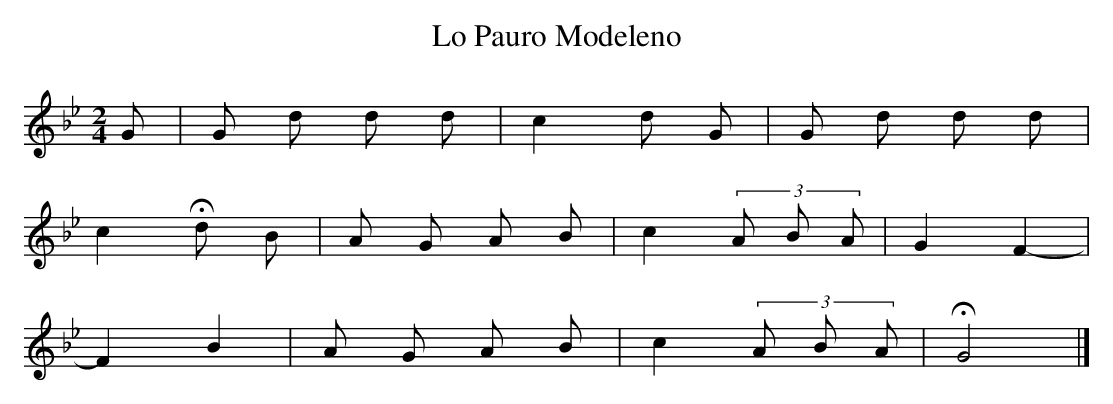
X:1
T:Lo Pauro Modeleno
M:2/4
L:1/8
K:Gm
G | G d d d | c2 d G | G d d d |
c2 !fermata! d B | A G A B | c2 (3 A B A | G2 F2 - |
F2 B2 | A G A B | c2 (3 A B A | !fermata! G4 |]
